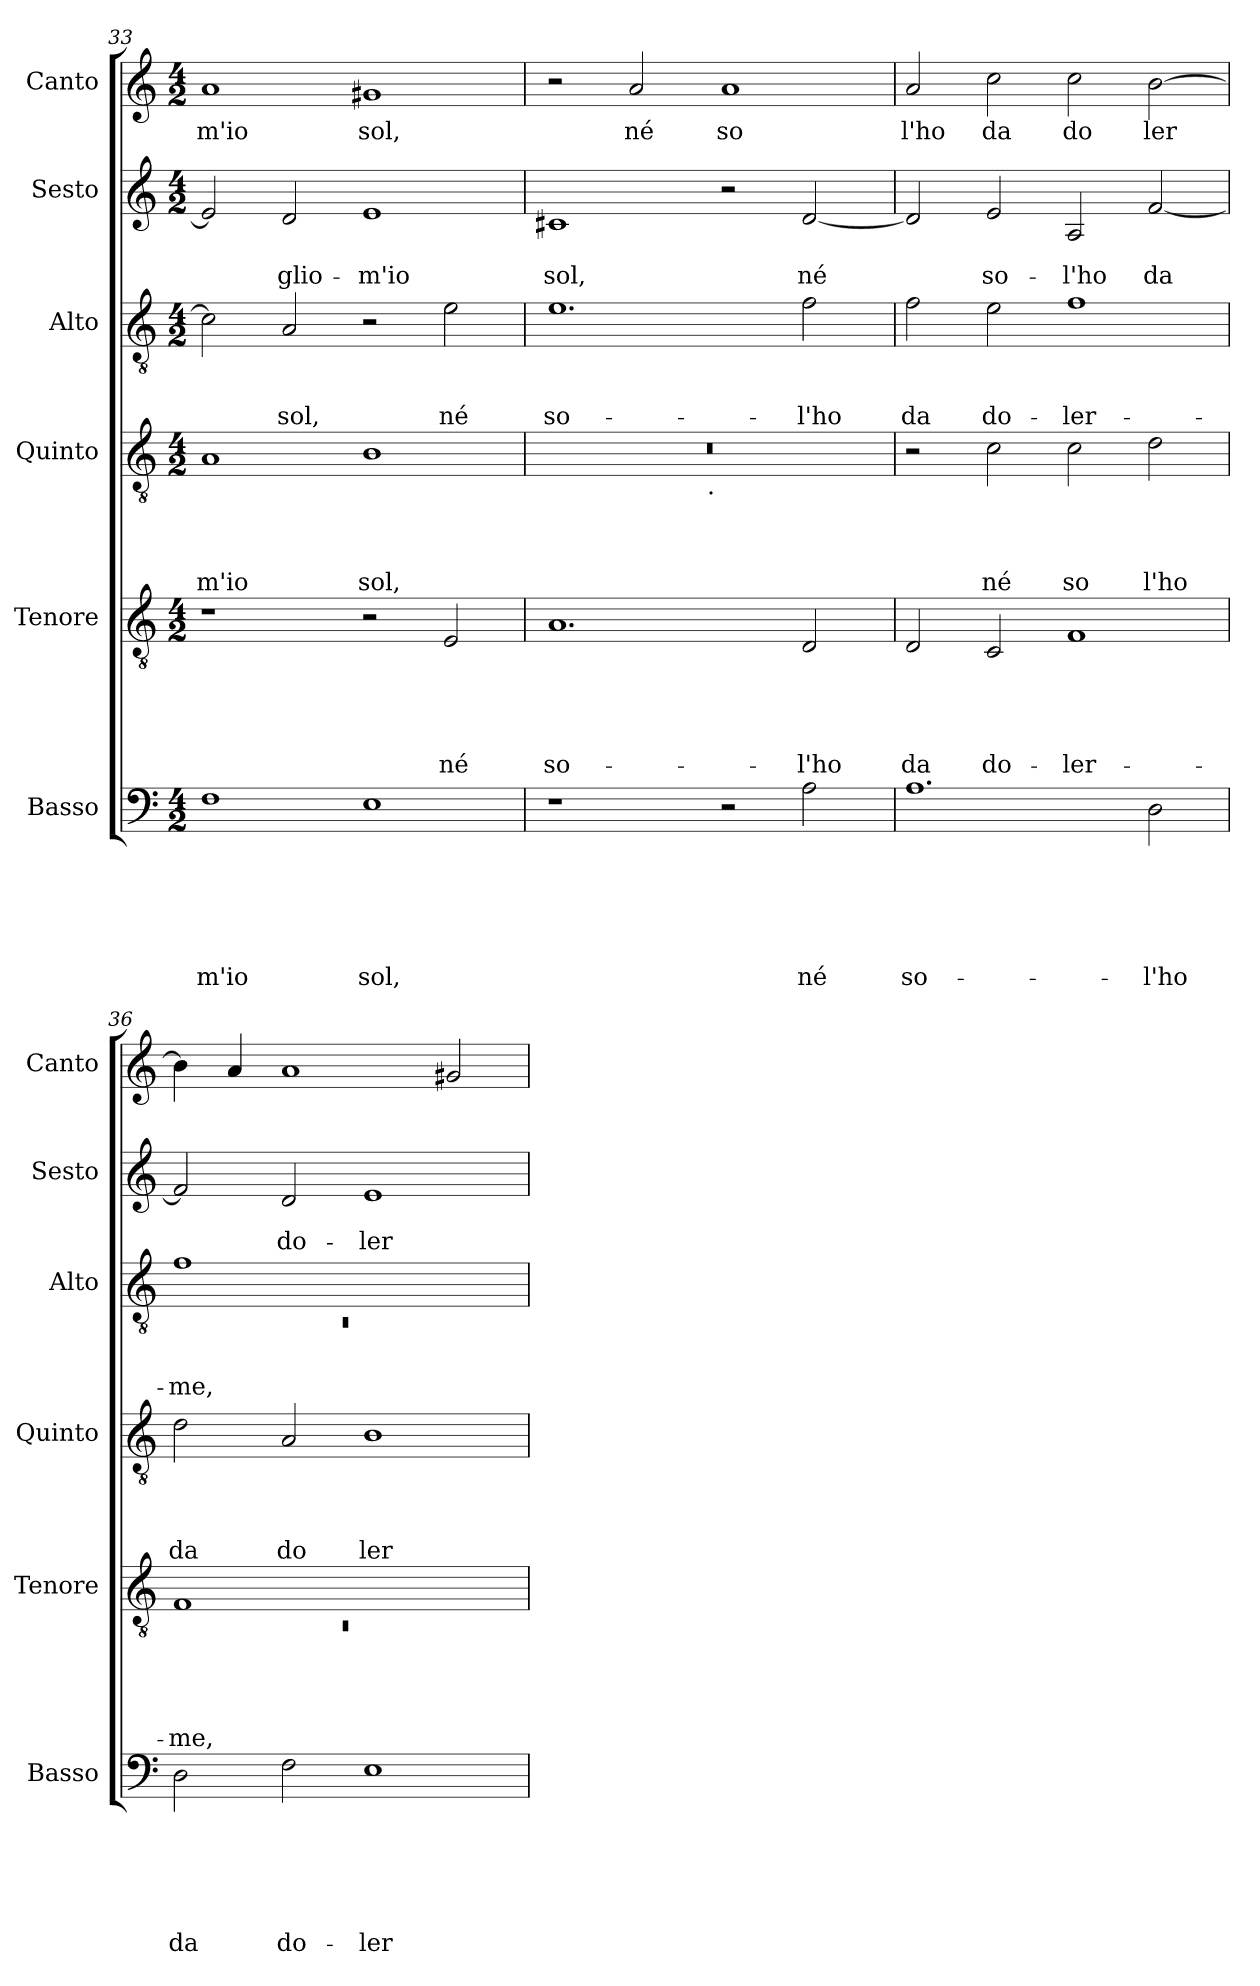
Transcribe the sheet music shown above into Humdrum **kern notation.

**kern	**text	**text	**text	**text	**text	**text	**kern	**text	**text	**text	**text	**text	**kern	**text	**text	**text	**text	**kern	**text	**text	**text	**kern	**text	**text	**kern	**text
*part6	*part6	*part6	*part6	*part6	*part6	*part6	*part5	*part5	*part5	*part5	*part5	*part5	*part4	*part4	*part4	*part4	*part4	*part3	*part3	*part3	*part3	*part2	*part2	*part2	*part1	*part1
*staff6	*staff6	*staff6	*staff6	*staff6	*staff6	*staff6	*staff5	*staff5	*staff5	*staff5	*staff5	*staff5	*staff4	*staff4	*staff4	*staff4	*staff4	*staff3	*staff3	*staff3	*staff3	*staff2	*staff2	*staff2	*staff1	*staff1
*I"Basso	*	*	*	*	*	*	*I"Tenore	*	*	*	*	*	*I"Quinto	*	*	*	*	*I"Alto	*	*	*	*I"Sesto	*	*	*I"Canto	*
*I'Basso	*	*	*	*	*	*	*I'Tenore	*	*	*	*	*	*I'Quinto	*	*	*	*	*I'Alto	*	*	*	*I'Sesto	*	*	*I'Canto	*
*clefF4	*	*	*	*	*	*	*clefGv2	*	*	*	*	*	*clefGv2	*	*	*	*	*clefGv2	*	*	*	*clefG2	*	*	*clefG2	*
*k[]	*	*	*	*	*	*	*k[]	*	*	*	*	*	*k[]	*	*	*	*	*k[]	*	*	*	*k[]	*	*	*k[]	*
*C:	*	*	*	*	*	*	*C:	*	*	*	*	*	*C:	*	*	*	*	*C:	*	*	*	*C:	*	*	*C:	*
*M4/2	*	*	*	*	*	*	*M4/2	*	*	*	*	*	*M4/2	*	*	*	*	*M4/2	*	*	*	*M4/2	*	*	*M4/2	*
=33	=33	=33	=33	=33	=33	=33	=33	=33	=33	=33	=33	=33	=33	=33	=33	=33	=33	=33	=33	=33	=33	=33	=33	=33	=33	=33
!	!	!	!	!	!	!LO:LY:b	!	!	!	!	!	!	!	!	!	!	!LO:LY:b	!	!	!	!	!	!	!	!	!LO:LY:b
1F	.	.	.	.	.	-m'io	1r	.	.	.	.	.	1A	.	.	.	m'io	2c\]	.	.	.	2e/]	.	.	1a	m'io
!	!	!	!	!	!	!	!	!	!	!	!	!	!	!	!	!	!	!	!	!	!LO:LY:b	!	!	!LO:LY:b	!	!
.	.	.	.	.	.	.	.	.	.	.	.	.	.	.	.	.	.	2A/	.	.	sol,	2d/	.	-glio-	.	.
!	!	!	!	!	!	!LO:LY:b	!	!	!	!	!	!	!	!	!	!	!LO:LY:b	!	!	!	!	!	!	!LO:LY:b	!	!LO:LY:b
1E	.	.	.	.	.	sol,	2r	.	.	.	.	.	1B	.	.	.	sol,	2r	.	.	.	1e	.	-m'io	1g#X	sol,
!	!	!	!	!	!	!	!	!	!	!	!	!LO:LY:b	!	!	!	!	!	!	!	!	!LO:LY:b	!	!	!	!	!
.	.	.	.	.	.	.	2E/	.	.	.	.	né	.	.	.	.	.	2e\	.	.	né	.	.	.	.	.
=34	=34	=34	=34	=34	=34	=34	=34	=34	=34	=34	=34	=34	=34	=34	=34	=34	=34	=34	=34	=34	=34	=34	=34	=34	=34	=34
!	!	!	!	!	!	!	!	!	!	!	!	!LO:LY:b	!	!	!	!	!	!	!	!	!LO:LY:b	!	!	!LO:LY:b	!	!
*	*	*	*	*	*	*	*	*	*	*	*	*	*^	*	*	*	*	*	*	*	*	*	*	*	*	*
1r	.	.	.	.	.	.	1.A	.	.	.	.	so-	0r	2ryy	.	.	.	.	1.e	.	.	so-	1c#X	.	sol,	2r	.
!	!	!	!	!	!	!	!	!	!	!	!	!	!	!	!	!	!	!	!	!	!	!	!	!	!	!	!LO:LY:b
.	.	.	.	.	.	.	.	.	.	.	.	.	.	4...ryy	.	.	.	.	.	.	.	.	.	.	.	2a/	né
!	!	!	!	!	!	!	!	!	!	!	!	!	!	!LO:TX:b:t=.	!	!	!	!	!	!	!	!	!	!	!	!	!
.	.	.	.	.	.	.	.	.	.	.	.	.	.	1ryy	.	.	.	.	.	.	.	.	.	.	.	.	.
!	!	!	!	!	!	!	!	!	!	!	!	!	!	!	!	!	!	!	!	!	!	!	!	!	!	!	!LO:LY:b
2r	.	.	.	.	.	.	.	.	.	.	.	.	.	.	.	.	.	.	.	.	.	.	2r	.	.	1a	so
!	!	!	!	!	!	!LO:LY:b	!	!	!	!	!	!LO:LY:b	!	!	!	!	!	!	!	!	!	!LO:LY:b	!	!	!LO:LY:b	!	!
2A\	.	.	.	.	.	né	2D/	.	.	.	.	-l'ho	.	.	.	.	.	.	2f\	.	.	-l'ho	[<2d/	.	né	.	.
.	.	.	.	.	.	.	.	.	.	.	.	.	.	32ryy	.	.	.	.	.	.	.	.	.	.	.	.	.
=35	=35	=35	=35	=35	=35	=35	=35	=35	=35	=35	=35	=35	=35	=35	=35	=35	=35	=35	=35	=35	=35	=35	=35	=35	=35	=35	=35
!	!	!	!	!	!	!LO:LY:b	!	!	!	!	!	!LO:LY:b	!	!	!	!	!	!	!	!	!	!LO:LY:b	!	!	!	!	!LO:LY:b
*	*	*	*	*	*	*	*	*	*	*	*	*	*v	*v	*	*	*	*	*	*	*	*	*	*	*	*	*
1.A	.	.	.	.	.	so-	2D/	.	.	.	.	da	2r	.	.	.	.	2f\	.	.	da	2d/]	.	.	2a/	l'ho
!	!	!	!	!	!	!	!	!	!	!	!	!LO:LY:b	!	!	!	!	!LO:LY:b	!	!	!	!LO:LY:b	!	!	!LO:LY:b	!	!LO:LY:b
.	.	.	.	.	.	.	2C/	.	.	.	.	do-	2c\	.	.	.	né	2e\	.	.	do-	2e/	.	so-	2cc\	da
!	!	!	!	!	!	!	!	!	!	!	!	!LO:LY:b	!	!	!	!	!LO:LY:b	!	!	!	!LO:LY:b	!	!	!LO:LY:b	!	!LO:LY:b
.	.	.	.	.	.	.	1F	.	.	.	.	-ler-	2c\	.	.	.	so	1f	.	.	-ler-	2A/	.	-l'ho	2cc\	do
!	!	!	!	!	!	!LO:LY:b	!	!	!	!	!	!	!	!	!	!	!LO:LY:b	!	!	!	!	!	!	!LO:LY:b	!	!LO:LY:b
2D\	.	.	.	.	.	-l'ho	.	.	.	.	.	.	2d\	.	.	.	l'ho	.	.	.	.	[<2f/	.	da	[>2b\	ler
=36	=36	=36	=36	=36	=36	=36	=36	=36	=36	=36	=36	=36	=36	=36	=36	=36	=36	=36	=36	=36	=36	=36	=36	=36	=36	=36
*	*	*	*	*	*	*	*^	*	*	*	*	*	*	*	*	*	*	*^	*	*	*	*	*	*	*	*
!	!	!	!	!	!	!LO:LY:b	!	!LO:N:vis=1	!	!	!	!	!LO:LY:b	!	!	!	!	!LO:LY:b	!	!LO:N:vis=1	!	!	!LO:LY:b	!	!	!	!	!
2D\	.	.	.	.	.	da	1F	0rC	.	.	.	.	-me,	2d\	.	.	.	da	1f	0rC	.	.	-me,	2f/]	.	.	4b\]	.
.	.	.	.	.	.	.	.	.	.	.	.	.	.	.	.	.	.	.	.	.	.	.	.	.	.	.	4a/	.
!	!	!	!	!	!	!LO:LY:b	!	!	!	!	!	!	!	!	!	!	!	!LO:LY:b	!	!	!	!	!	!	!	!LO:LY:b	!	!
2F\	.	.	.	.	.	do-	.	.	.	.	.	.	.	2A/	.	.	.	do	.	.	.	.	.	2d/	.	do-	1a	.
!	!	!	!	!	!	!LO:LY:b	!	!	!	!	!	!	!	!	!	!	!	!LO:LY:b	!	!	!	!	!	!	!	!LO:LY:b	!	!
1E	.	.	.	.	.	-ler-	1ryy	.	.	.	.	.	.	1B	.	.	.	ler	1ryy	.	.	.	.	1e	.	-ler-	.	.
.	.	.	.	.	.	.	.	.	.	.	.	.	.	.	.	.	.	.	.	.	.	.	.	.	.	.	2g#/	.
*	*	*	*	*	*	*	*v	*v	*	*	*	*	*	*	*	*	*	*	*v	*v	*	*	*	*	*	*	*	*
=	=	=	=	=	=	=	=	=	=	=	=	=	=	=	=	=	=	=	=	=	=	=	=	=	=	=
*-	*-	*-	*-	*-	*-	*-	*-	*-	*-	*-	*-	*-	*-	*-	*-	*-	*-	*-	*-	*-	*-	*-	*-	*-	*-	*-
